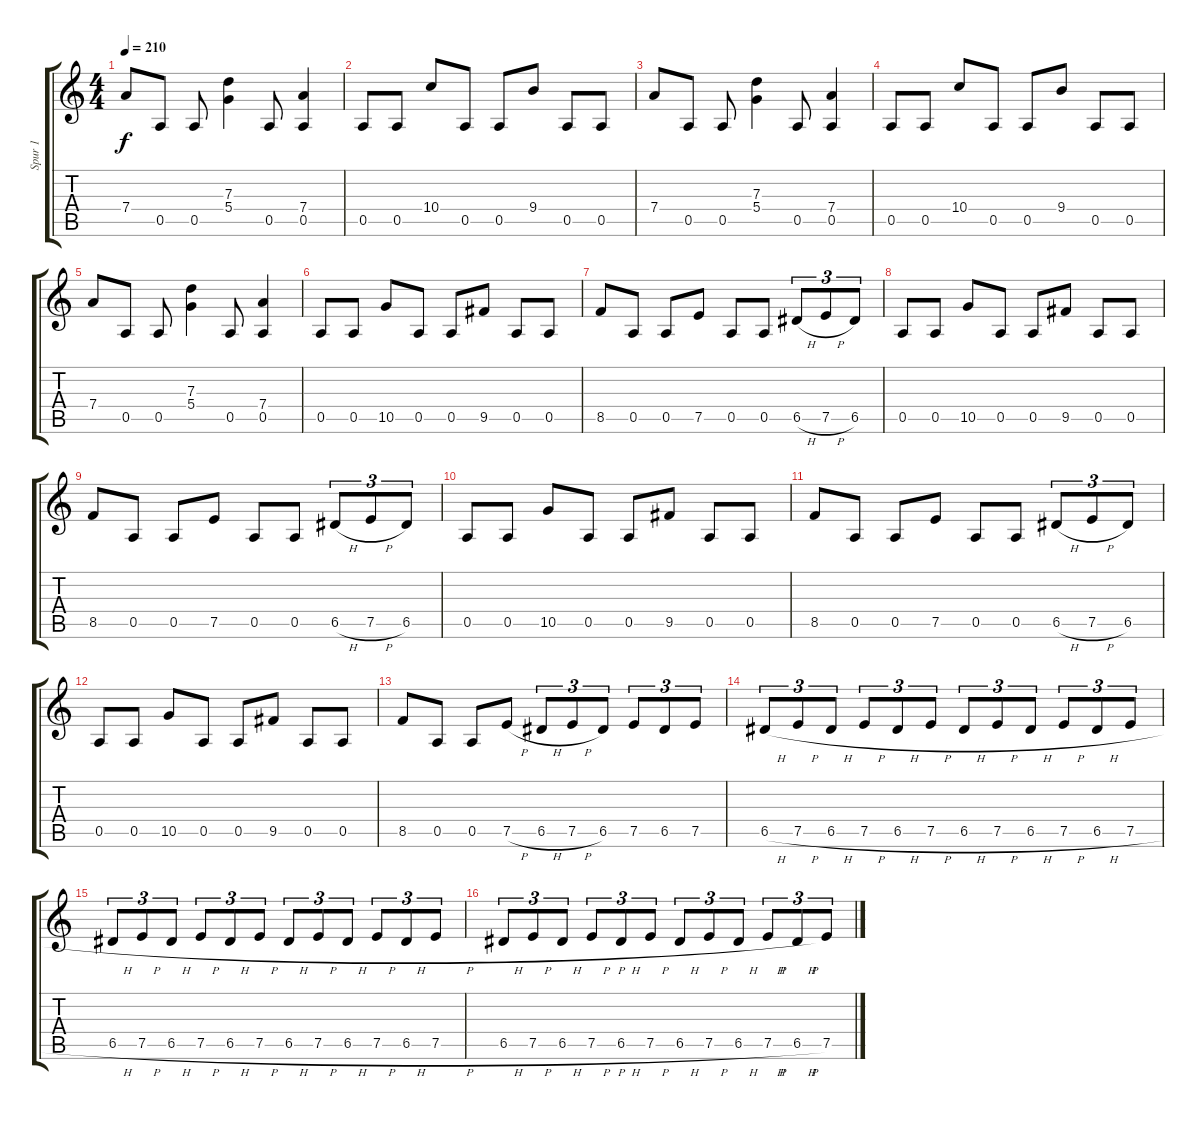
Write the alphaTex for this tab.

\track ("Spur 1" "Spur 1") {instrument distortionguitar}
\staff {score tabs}
\tuning (E4 B3 G3 D3 A2 E2) {hide}
\ts (4 4)
\tempo 210
\clef g2
\ks c
7.4.8{dy f} 0.5.8 0.5.8 (7.3 5.4).4 0.5.8 (7.4 0.5).4 |
0.5.8 0.5.8 10.4.8 0.5.8 0.5.8 9.4.8 0.5.8 0.5.8 |
7.4.8 0.5.8 0.5.8 (7.3 5.4).4 0.5.8 (7.4 0.5).4 |
0.5.8 0.5.8 10.4.8 0.5.8 0.5.8 9.4.8 0.5.8 0.5.8 |
7.4.8 0.5.8 0.5.8 (7.3 5.4).4 0.5.8 (7.4 0.5).4 |
0.5.8 0.5.8 10.5.8 0.5.8 0.5.8 9.5.8 0.5.8 0.5.8 |
8.5.8 0.5.8 0.5.8 7.5.8 0.5.8 0.5.8 6.5{h}.8{tu (3 2)} 7.5{h}.8{tu (3 2)} 6.5.8{tu (3 2)} |
0.5.8 0.5.8 10.5.8 0.5.8 0.5.8 9.5.8 0.5.8 0.5.8 |
8.5.8 0.5.8 0.5.8 7.5.8 0.5.8 0.5.8 6.5{h}.8{tu (3 2)} 7.5{h}.8{tu (3 2)} 6.5.8{tu (3 2)} |
0.5.8 0.5.8 10.5.8 0.5.8 0.5.8 9.5.8 0.5.8 0.5.8 |
8.5.8 0.5.8 0.5.8 7.5.8 0.5.8 0.5.8 6.5{h}.8{tu (3 2)} 7.5{h}.8{tu (3 2)} 6.5.8{tu (3 2)} |
0.5.8 0.5.8 10.5.8 0.5.8 0.5.8 9.5.8 0.5.8 0.5.8 |
8.5.8 0.5.8 0.5.8 7.5{h}.8 6.5{h}.8{tu (3 2)} 7.5{h}.8{tu (3 2)} 6.5.8{tu (3 2)} 7.5.8{tu (3 2)} 6.5.8{tu (3 2)} 7.5.8{tu (3 2)} |
6.5{h}.8{tu (3 2)} 7.5{h}.8{tu (3 2)} 6.5{h}.8{tu (3 2)} 7.5{h}.8{tu (3 2)} 6.5{h}.8{tu (3 2)} 7.5{h}.8{tu (3 2)} 6.5{h}.8{tu (3 2)} 7.5{h}.8{tu (3 2)} 6.5{h}.8{tu (3 2)} 7.5{h}.8{tu (3 2)} 6.5{h}.8{tu (3 2)} 7.5{h}.8{tu (3 2)} |
6.5{h}.8{tu (3 2)} 7.5{h}.8{tu (3 2)} 6.5{h}.8{tu (3 2)} 7.5{h}.8{tu (3 2)} 6.5{h}.8{tu (3 2)} 7.5{h}.8{tu (3 2)} 6.5{h}.8{tu (3 2)} 7.5{h}.8{tu (3 2)} 6.5{h}.8{tu (3 2)} 7.5{h}.8{tu (3 2)} 6.5{h}.8{tu (3 2)} 7.5{h}.8{tu (3 2)} |
6.5{h}.8{tu (3 2)} 7.5{h}.8{tu (3 2)} 6.5{h}.8{tu (3 2)} 7.5{h}.8{tu (3 2)} 6.5{h}.8{tu (3 2)} 7.5{h}.8{tu (3 2)} 6.5{h}.8{tu (3 2)} 7.5{h}.8{tu (3 2)} 6.5{h}.8{tu (3 2)} 7.5{h}.8{tu (3 2)} 6.5{h}.8{tu (3 2)} 7.5.8{tu (3 2)}
